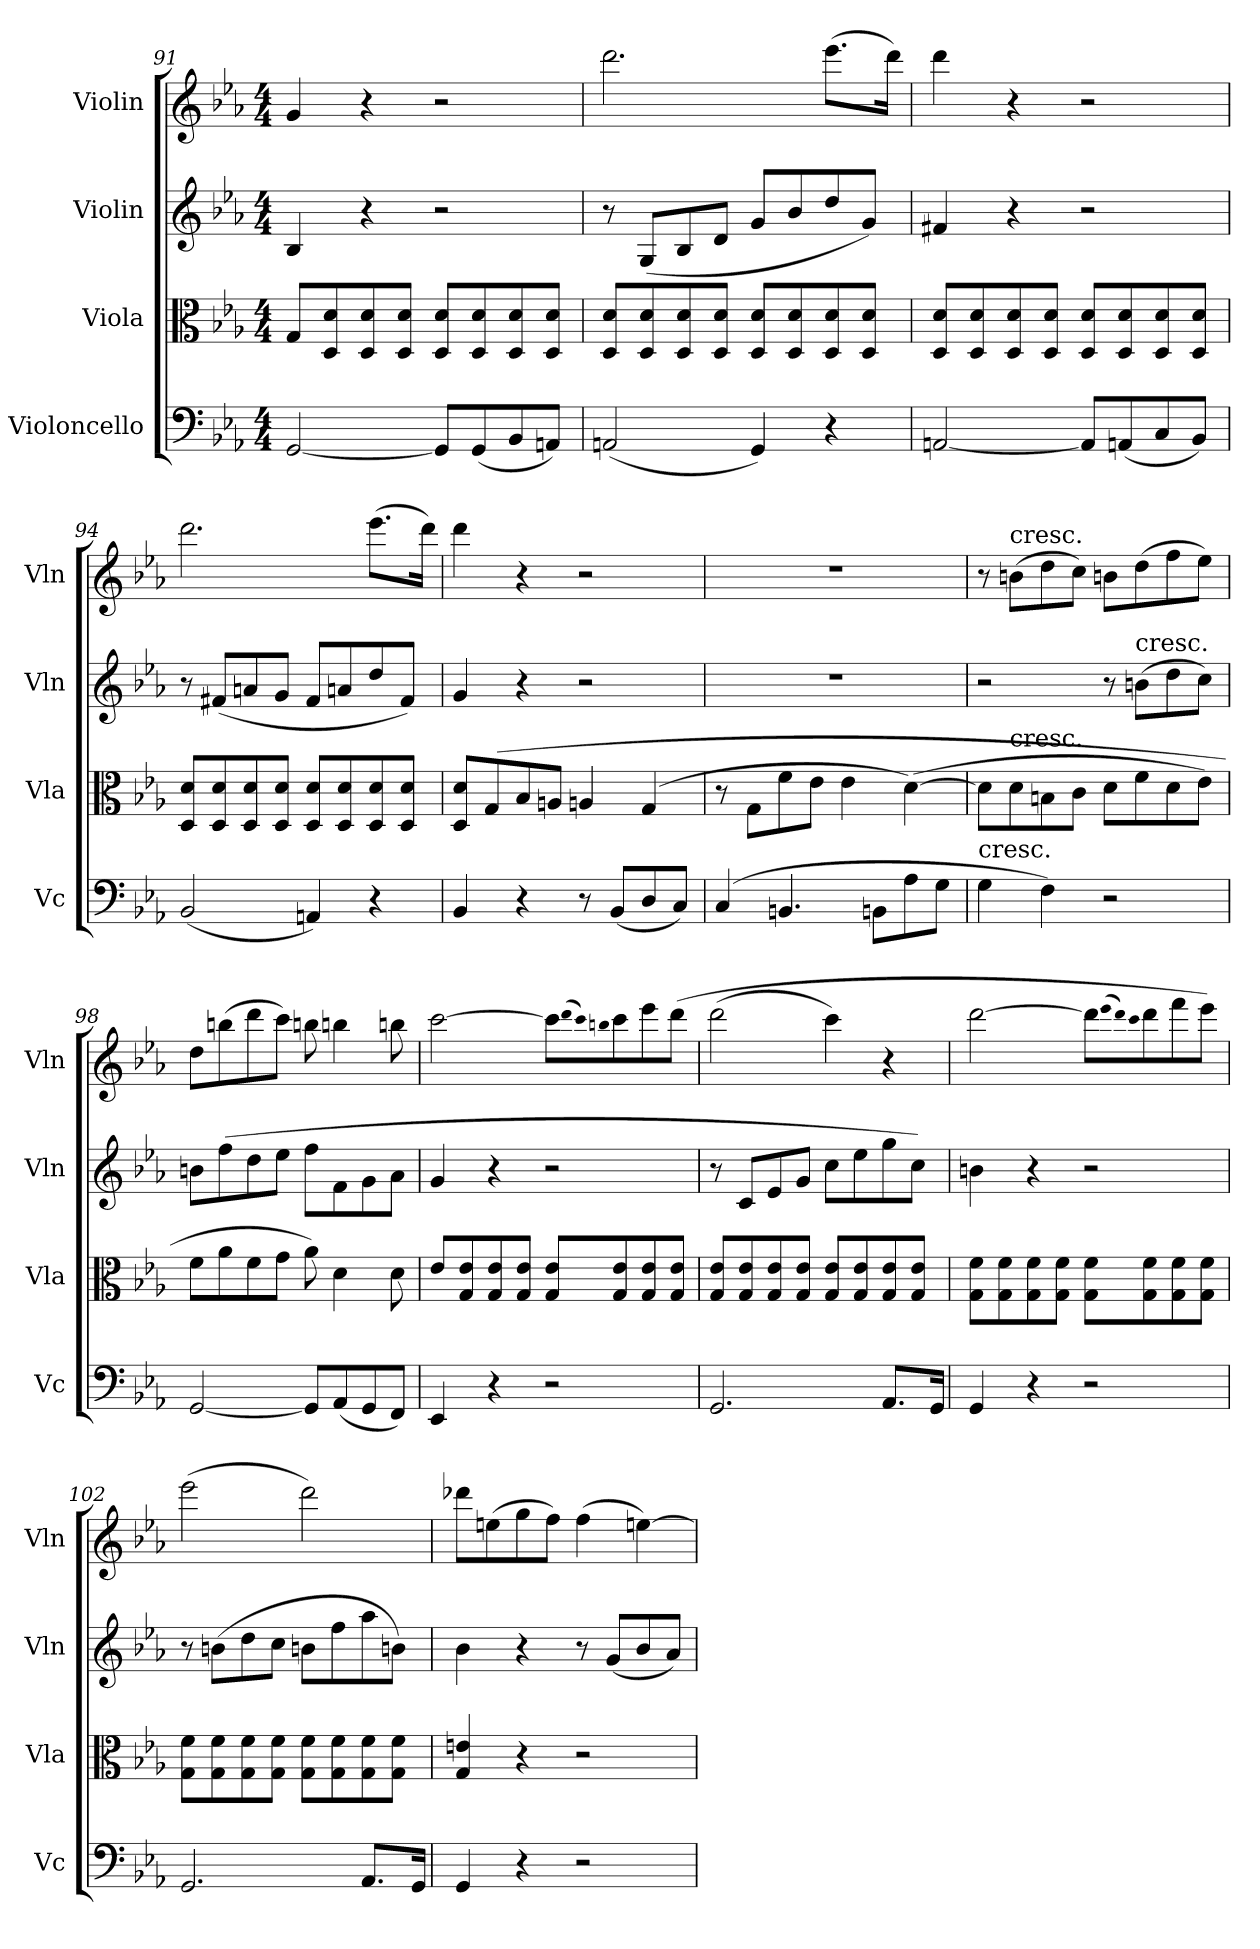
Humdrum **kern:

**kern	**kern	**kern	**kern
*part4	*part3	*part2	*part1
*staff4	*staff3	*staff2	*staff1
*I"Violoncello	*I"Viola	*I"Violin	*I"Violin
*I'Vc	*I'Vla	*I'Vln	*I'Vln
*clefF4	*clefC3	*clefG2	*clefG2
*k[b-e-a-]	*k[b-e-a-]	*k[b-e-a-]	*k[b-e-a-]
*c:	*c:	*c:	*c:
*M4/4	*M4/4	*M4/4	*M4/4
=91	=91	=91	=91
[2GG/	8G/L	4B-/	4g/
.	8D/ 8d/	.	.
.	8D/ 8d/	4r	4r
.	8D/ 8d/J	.	.
8GG/L]	8D/ 8d/L	2r	2r
(8GG/	8D/ 8d/	.	.
8BB-/	8D/ 8d/	.	.
8AAn/J)	8D/ 8d/J	.	.
=92	=92	=92	=92
(2AAn/	8D/ 8d/L	8r	2.ddd\
.	8D/ 8d/	(8G/L	.
.	8D/ 8d/	8B-/	.
.	8D/ 8d/J	8d/J	.
4GG/)	8D/ 8d/L	8g/L	.
.	8D/ 8d/	8b-/	.
4r	8D/ 8d/	8dd/	(8.eee-\L
.	8D/ 8d/J	8g/J)	.
.	.	.	16ddd\Jk)
=93	=93	=93	=93
[2AAn/	8D/ 8d/L	4f#X/	4ddd\
.	8D/ 8d/	.	.
.	8D/ 8d/	4r	4r
.	8D/ 8d/J	.	.
8AA/L]	8D/ 8d/L	2r	2r
(8AAn/	8D/ 8d/	.	.
8C/	8D/ 8d/	.	.
8BB-/J)	8D/ 8d/J	.	.
=94	=94	=94	=94
(2BB-/	8D/ 8d/L	8r	2.ddd\
.	8D/ 8d/	(8f#X/L	.
.	8D/ 8d/	8an/	.
.	8D/ 8d/J	8g/J	.
4AAn/)	8D/ 8d/L	8f#/L	.
.	8D/ 8d/	8an/	.
4r	8D/ 8d/	8dd/	(8.eee-\L
.	8D/ 8d/J	8f#/J)	.
.	.	.	16ddd\Jk)
=95	=95	=95	=95
4BB-/	8D/ 8d/L	4g/	4ddd\
.	(8G/	.	.
4r	8B-/	4r	4r
.	8An/J	.	.
8r	4An/	2r	2r
(8BB-/L	.	.	.
8D/	(4G/	.	.
8C/J)	.	.	.
=96	=96	=96	=96
(4C/	8r	1r	1r
.	8G\L	.	.
4.BBn/	8f\	.	.
.	8e-\J	.	.
.	4e-\	.	.
8BBn\L	.	.	.
8A-\	([4d\)	.	.
8G\J	.	.	.
=97	=97	=97	=97
!LO:TX:t=cresc.	!	!	!
4G\	8d\L]	2r	8r
!	!	!	!LO:TX:t=cresc.
!	!LO:TX:t=cresc.	!	!
.	8d\	.	(8bn\L
4F\)	8Bn\	.	8dd\
.	8c\J	.	8cc\J)
2r	8d\L	8r	8bn\L
!	!	!LO:TX:t=cresc.	!
.	8f\	(8bn\L	(8dd\
.	8d\	8dd\	8ff\
.	8e-\J)	8cc\J)	8ee-\J)
=98	=98	=98	=98
[2GG/	8f\L	8bn\L	8dd\L
.	8a-\	(8ff\	(8bbn\
.	8f\	8dd\	8ddd\
.	8g\J	8ee-\J	8ccc\J)
8GG/L]	8a-\)	8ff\L	8bbn\
(8AA-/	4d\	8f\	4bbn\
8GG/	.	8g\	.
8FF/J)	8d\	8a-\J	8bbn\
=99	=99	=99	=99
4EE-/	8e-/L	4g/	[2ccc\
.	8G/ 8e-/	.	.
4r	8G/ 8e-/	4r	.
.	8G/ 8e-/J	.	.
2r	8G/ 8e-/L	2r	8ccc\L]
.	.	.	(qddd
.	.	.	qccc)
.	.	.	qbbn
.	8G/ 8e-/	.	8ccc\
.	8G/ 8e-/	.	8eee-\
.	8G/ 8e-/J	.	(8ddd\J
=100	=100	=100	=100
2.GG/	8G/ 8e-/L	8r	(2ddd\
.	8G/ 8e-/	8c/L	.
.	8G/ 8e-/	8e-/	.
.	8G/ 8e-/J	8g/J	.
.	8G/ 8e-/L	8cc\L	4ccc\)
.	8G/ 8e-/	8ee-\	.
8.AA-/L	8G/ 8e-/	8gg\	4r
.	8G/ 8e-/J	8cc\J)	.
16GG/Jk	.	.	.
=101	=101	=101	=101
4GG/	8G\ 8f\L	4bn\	[2ddd\
.	8G\ 8f\	.	.
4r	8G\ 8f\	4r	.
.	8G\ 8f\J	.	.
2r	8G\ 8f\L	2r	8ddd\L]
.	.	.	(qeee-
.	.	.	qddd)
.	.	.	qccc
.	8G\ 8f\	.	8ddd\
.	8G\ 8f\	.	8fff\
.	8G\ 8f\J	.	8eee-\J)
=102	=102	=102	=102
2.GG/	8G\ 8f\L	8r	(2eee-\
.	8G\ 8f\	(8bn\L	.
.	8G\ 8f\	8dd\	.
.	8G\ 8f\J	8cc\J	.
.	8G\ 8f\L	8bn\L	2ddd\)
.	8G\ 8f\	8ff\	.
8.AA-/L	8G\ 8f\	8aa-\	.
.	8G\ 8f\J	8bn\J)	.
16GG/Jk	.	.	.
=103	=103	=103	=103
4GG/	4G/ 4en/	4b-\	8ddd-X\L
.	.	.	(8een\
4r	4r	4r	8gg\
.	.	.	8ff\J)
2r	2r	8r	(4ff\
.	.	(8g/L	.
.	.	8b-/	[4een\)
.	.	8a-/J)	.
=	=	=	=
*-	*-	*-	*-
